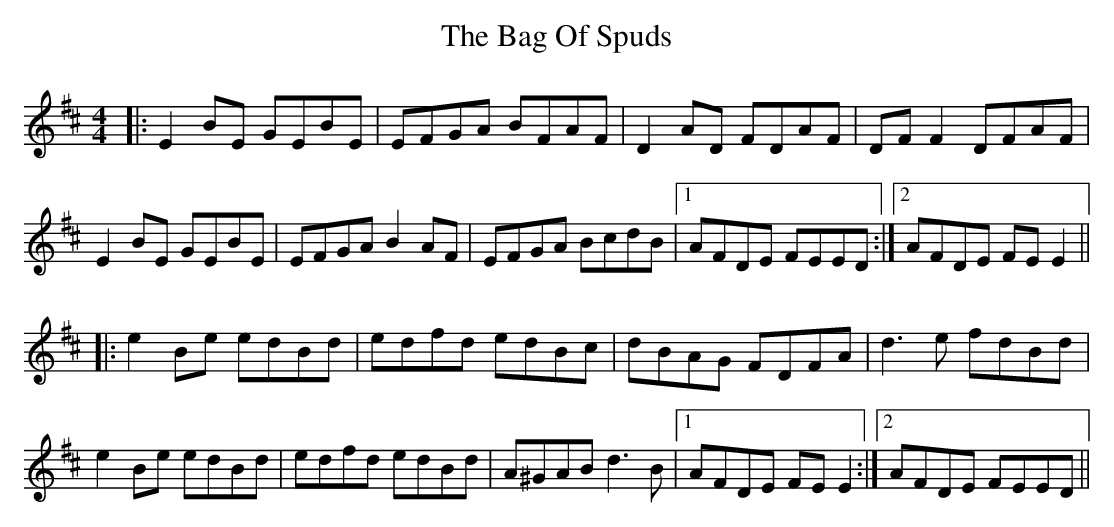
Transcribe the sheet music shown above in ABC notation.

X:1
T: The Bag Of Spuds
M: 4/4
L: 1/8
K: Edor
|:E2BE GEBE|EFGA BFAF|D2AD FDAF|DF F2 DFAF|
E2BE GEBE|EFGA B2 AF|EFGA BcdB|1 AFDE FEED:|2 AFDE FE E2||
|:e2Be edBd|edfd edBc|dBAG FDFA|d3e fdBd|
e2Be edBd|edfd edBd|A^GAB d3B|1 AFDE FE E2:|2 AFDE FEED||
